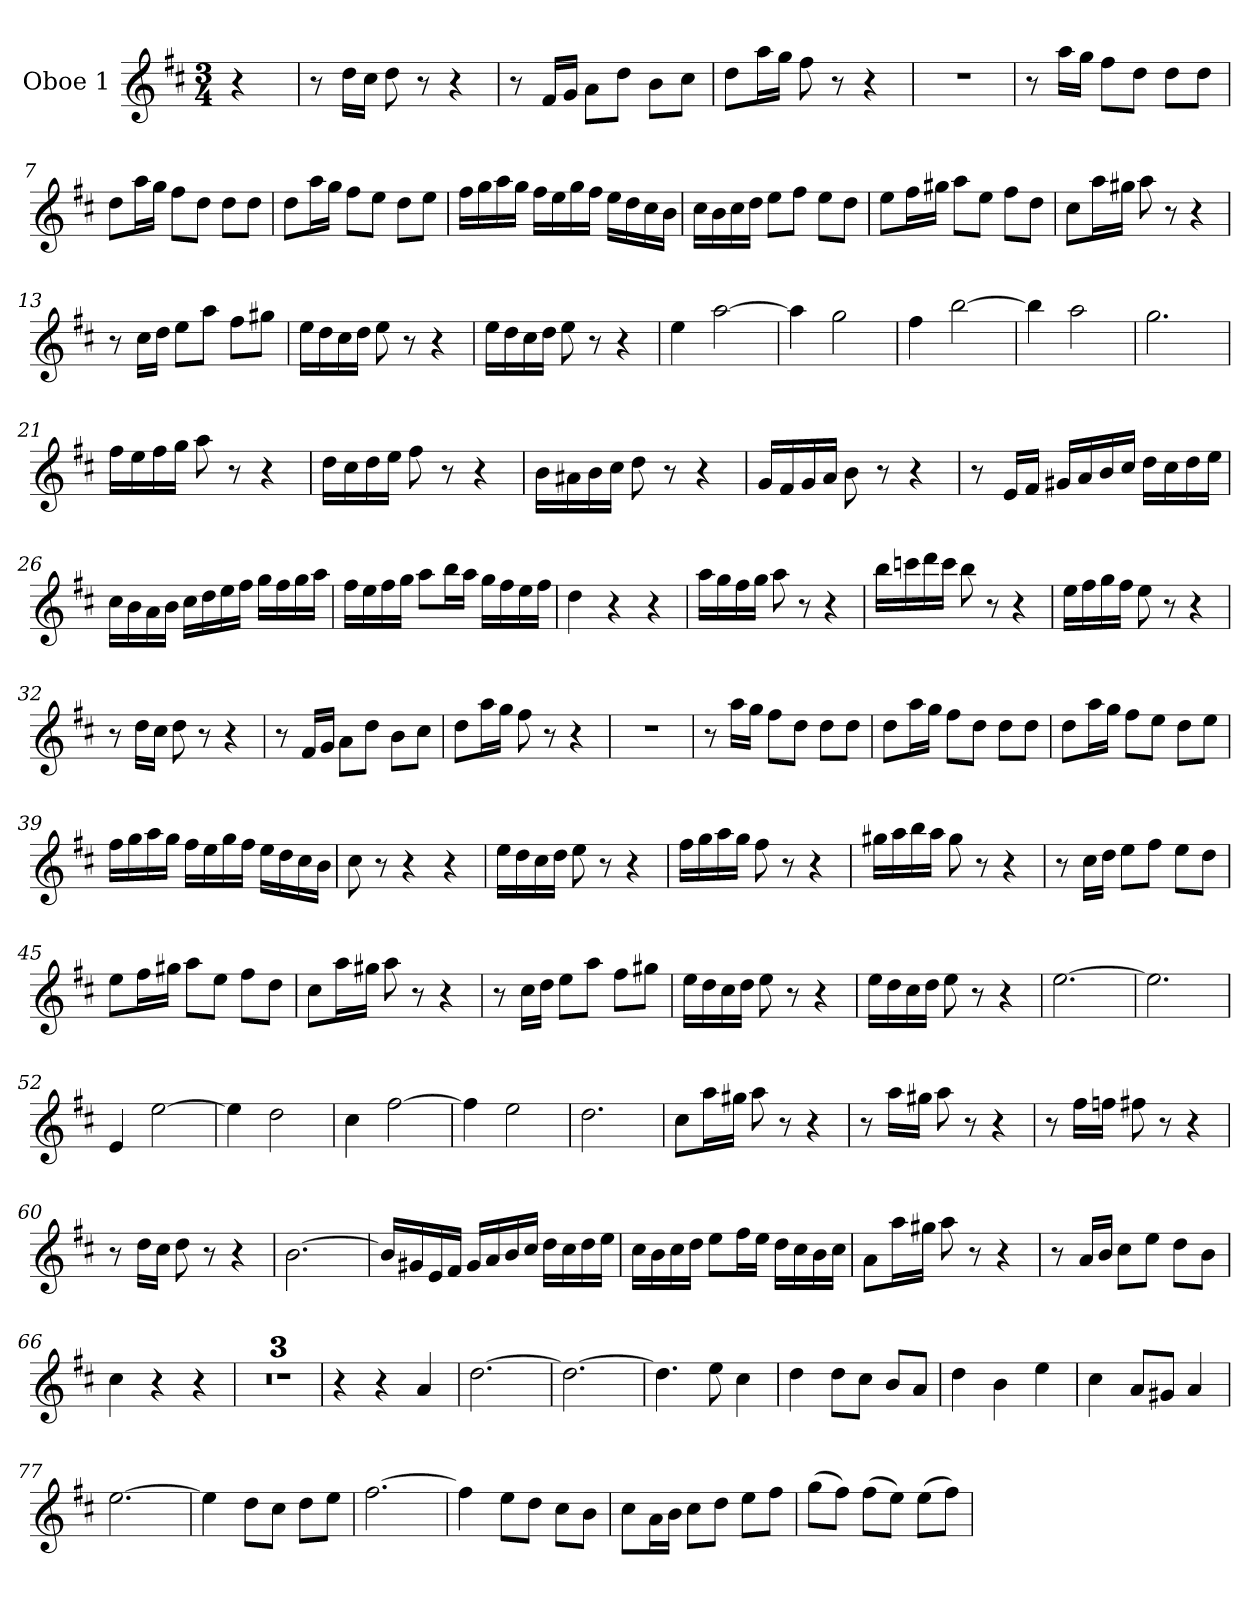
**kern
*part1
*staff1
*I"Oboe 1
*I'Ob. 1
*clefG2
*k[f#c#]
*M3/4
=1
4r
=2
8r
16dd\LL
16cc#\JJ
8dd\
8r
4r
=3
8r
16f#/LL
16g/JJ
8a\L
8dd\J
8b\L
8cc#\J
=4
8dd\L
16aa\L
16gg\JJ
8ff#\
8r
4r
!!LO:LB:g=z
=5
2.r
=6
8r
16aa\LL
16gg\JJ
8ff#\L
8dd\J
8dd\L
8dd\J
=7
8dd\L
16aa\L
16gg\JJ
8ff#\L
8dd\J
8dd\L
8dd\J
!!LO:LB:g=z
=8
8dd\L
16aa\L
16gg\JJ
8ff#\L
8ee\J
8dd\L
8ee\J
=9
16ff#\LL
16gg\
16aa\
16gg\JJ
16ff#\LL
16ee\
16gg\
16ff#\JJ
16ee\LL
16dd\
16cc#\
16b\JJ
=10
16cc#\LL
16b\
16cc#\
16dd\JJ
8ee\L
8ff#\J
8ee\L
8dd\J
!!LO:LB:g=z
=11
8ee\L
16ff#\L
16gg#X\JJ
8aa\L
8ee\J
8ff#\L
8dd\J
!!LO:LB:g=z
=12
8cc#\L
16aa\L
16gg#X\JJ
8aa\
8r
4r
=13
8r
16cc#\LL
16dd\JJ
8ee\L
8aa\J
8ff#\L
8gg#X\J
=14
16ee\LL
16dd\
16cc#\
16dd\JJ
8ee\
8r
4r
=15
16ee\LL
16dd\
16cc#\
16dd\JJ
8ee\
8r
4r
=16
4ee\
[2aa\
!!LO:LB:g=z
=17
4aa\]
2gg\
=18
4ff#\
[2bb\
=19
4bb\]
2aa\
=20
2.gg\
=21
16ff#\LL
16ee\
16ff#\
16gg\JJ
8aa\
8r
4r
=22
16dd\LL
16cc#\
16dd\
16ee\JJ
8ff#\
8r
4r
!!LO:LB:g=z
=23
16b\LL
16a#X\
16b\
16cc#\JJ
8dd\
8r
4r
!!LO:LB:g=z
=24
16g/LL
16f#/
16g/
16a/JJ
8b\
8r
4r
=25
8r
16e/LL
16f#/JJ
16g#X/LL
16a/
16b/
16cc#/JJ
16dd\LL
16cc#\
16dd\
16ee\JJ
=26
16cc#\LL
16b\
16a\
16b\JJ
16cc#\LL
16dd\
16ee\
16ff#\JJ
16gg\LL
16ff#\
16gg\
16aa\JJ
!!LO:LB:g=z
=27
16ff#\LL
16ee\
16ff#\
16gg\JJ
8aa\L
16bb\L
16aa\JJ
16gg\LL
16ff#\
16ee\
16ff#\JJ
!!LO:LB:g=z
=28
4dd\
4r
4r
=29
16aa\LL
16gg\
16ff#\
16gg\JJ
8aa\
8r
4r
=30
16bb\LL
16cccn\
16ddd\
16ccc\JJ
8bb\
8r
4r
=31
16ee\LL
16ff#\
16gg\
16ff#\JJ
8ee\
8r
4r
!!LO:LB:g=z
=32
8r
16dd\LL
16cc#\JJ
8dd\
8r
4r
=33
8r
16f#/LL
16g/JJ
8a\L
8dd\J
8b\L
8cc#\J
!!LO:LB:g=z
=34
8dd\L
16aa\L
16gg\JJ
8ff#\
8r
4r
=35
2.r
=36
8r
16aa\LL
16gg\JJ
8ff#\L
8dd\J
8dd\L
8dd\J
=37
8dd\L
16aa\L
16gg\JJ
8ff#\L
8dd\J
8dd\L
8dd\J
=38
8dd\L
16aa\L
16gg\JJ
8ff#\L
8ee\J
8dd\L
8ee\J
!!LO:PB:g=z
=39
16ff#\LL
16gg\
16aa\
16gg\JJ
16ff#\LL
16ee\
16gg\
16ff#\JJ
16ee\LL
16dd\
16cc#\
16b\JJ
!!LO:LB:g=z
=40
8cc#\
8r
4r
4r
=41
16ee\LL
16dd\
16cc#\
16dd\JJ
8ee\
8r
4r
=42
16ff#\LL
16gg\
16aa\
16gg\JJ
8ff#\
8r
4r
=43
16gg#X\LL
16aa\
16bb\
16aa\JJ
8gg#\
8r
4r
!!LO:LB:g=z
=44
8r
16cc#\LL
16dd\JJ
8ee\L
8ff#\J
8ee\L
8dd\J
!!LO:LB:g=z
=45
8ee\L
16ff#\L
16gg#X\JJ
8aa\L
8ee\J
8ff#\L
8dd\J
=46
8cc#\L
16aa\L
16gg#X\JJ
8aa\
8r
4r
=47
8r
16cc#\LL
16dd\JJ
8ee\L
8aa\J
8ff#\L
8gg#X\J
=48
16ee\LL
16dd\
16cc#\
16dd\JJ
8ee\
8r
4r
!!LO:LB:g=z
=49
16ee\LL
16dd\
16cc#\
16dd\JJ
8ee\
8r
4r
=50
[2.ee\
=51
2.ee\]
=52
4e/
[2ee\
=53
4ee\]
2dd\
=54
4cc#\
[2ff#\
!!LO:LB:g=z
=55
4ff#\]
2ee\
=56
2.dd\
=57
8cc#\L
16aa\L
16gg#X\JJ
8aa\
8r
4r
=58
8r
16aa\LL
16gg#X\JJ
8aa\
8r
4r
=59
8r
16ff#\LL
16ffn\JJ
8ff#X\
8r
4r
=60
8r
16dd\LL
16cc#\JJ
8dd\
8r
4r
!!LO:LB:g=z
=61
[2.b\
=62
16b/LL]
16g#X/
16e/
16f#/JJ
16g#/LL
16a/
16b/
16cc#/JJ
16dd\LL
16cc#\
16dd\
16ee\JJ
=63
16cc#\LL
16b\
16cc#\
16dd\JJ
8ee\L
16ff#\L
16ee\JJ
16dd\LL
16cc#\
16b\
16cc#\JJ
!!LO:LB:g=z
=64
8a\L
16aa\L
16gg#X\JJ
8aa\
8r
4r
=65
8r
16a/LL
16b/JJ
8cc#\L
8ee\J
8dd\L
8b\J
=66
4cc#\
4r
4r
=67
2.r
=68
2.r
=69
2.r
=70
4r
4r
4a/
=71
[2.dd\
!!LO:LB:g=z
=72
2.dd\_
=73
4.dd\]
8ee\
4cc#\
!!LO:LB:g=z
=74
4dd\
8dd\L
8cc#\J
8b/L
8a/J
=75
4dd\
4b\
4ee\
=76
4cc#\
8a/L
8g#X/J
4a/
=77
[2.ee\
=78
4ee\]
8dd\L
8cc#\J
8dd\L
8ee\J
=79
[2.ff#\
!!LO:LB:g=z
=80
4ff#\]
8ee\L
8dd\J
8cc#\L
8b\J
=81
8cc#\L
16a\L
16b\JJ
8cc#\L
8dd\J
8ee\L
8ff#\J
=82
(8gg\L
8ff#\J)
(8ff#\L
8ee\J)
(8ee\L
8ff#\J)
=
*-
